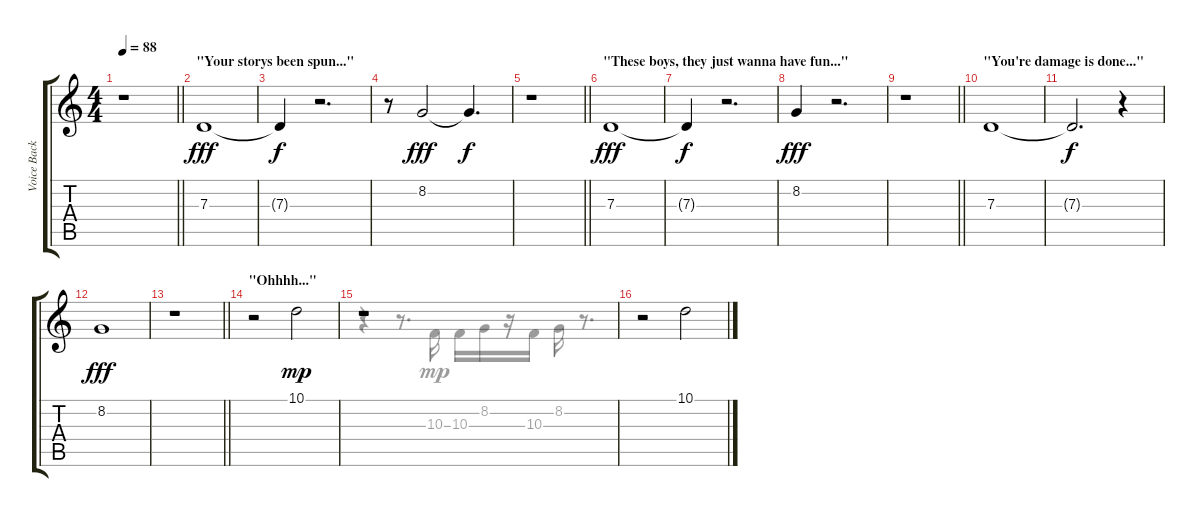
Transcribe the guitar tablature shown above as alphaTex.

\track ("Voice Backing" "Voice Back") {instrument choiraahs}
\staff {score tabs}
\tuning (E4 B3 G3 D3 A2 E2) {hide}
\voice
\ts (4 4)
\tempo 88
\clef g2
\barLineRight lightlight
\ks c
r.1{dy f} |
\section ("" "\"Your storys been spun...\"")
7.3.1{dy fff} |
7.3{t}.4{dy f} r.2{d} |
r.8 8.2.2{dy fff} 8.2{t}.4{d dy f} |
\barLineRight lightlight
r.1 |
\section ("" "\"These boys, they just wanna have fun...\"")
7.3.1{dy fff} |
7.3{t}.4{dy f} r.2{d} |
8.2.4{dy fff} r.2{d} |
\barLineRight lightlight
r.1 |
\section ("" "\"You're damage is done...\"")
7.3.1 |
7.3{t}.2{d dy f} r.4 |
8.2.1{dy fff} |
\barLineRight lightlight
r.1 |
\section ("" "\"Ohhhh...\"")
r.2 10.1.2{dy mp} |
r.1 |
r.2 10.1.2
\voice
\clef g2
\ottava regular
\simile none
\barLineRight lightlight
\ks c
|
|
|
|
\barLineRight lightlight
|
|
|
|
\barLineRight lightlight
|
|
|
|
\barLineRight lightlight
|
|
r.4 r.8{d} 10.3.16 10.3.16 8.2.16 r.16 10.3.16 8.2.16 r.8{d} |
